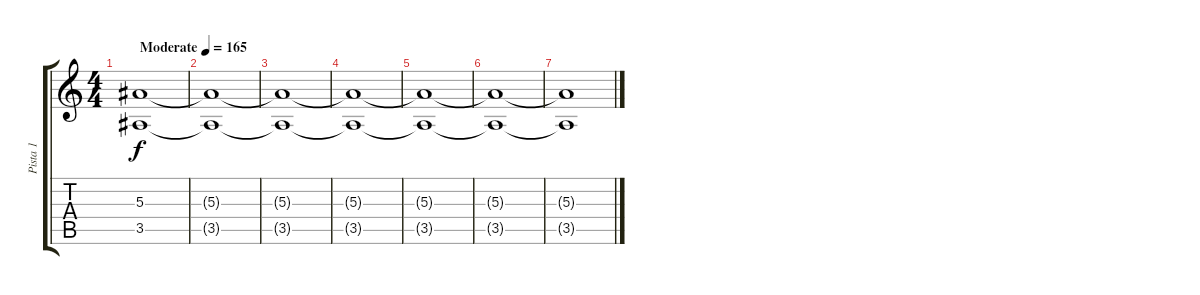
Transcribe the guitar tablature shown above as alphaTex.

\track ("Pista 1" "Pista 1") {instrument distortionguitar}
\staff {score tabs}
\tuning (D4 A3 F3 C3 G2 C2) {hide}
\ts (4 4)
\tempo (165 "Moderate")
\clef g2
\ks c
(5.3 3.5).1{dy f volume 16 instrument distortionguitar} |
(5.3{t} 3.5{t}).1 |
(5.3{t} 3.5{t}).1 |
(5.3{t} 3.5{t}).1 |
(5.3{t} 3.5{t}).1 |
(5.3{t} 3.5{t}).1 |
(5.3{t} 3.5{t}).1{volume 0}
